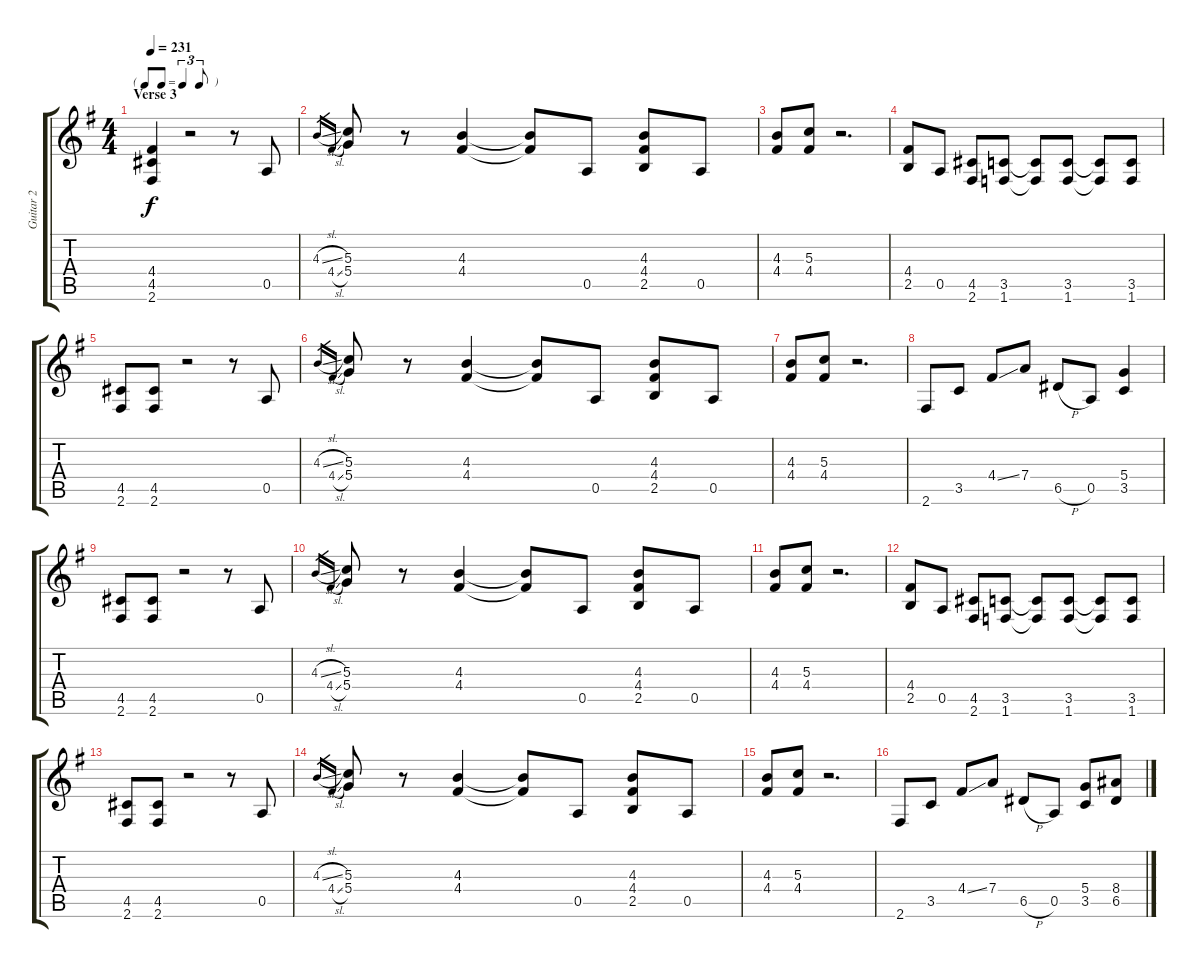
\track ("Guitar 2" "Guitar 2") {instrument distortionguitar}
\staff {score tabs}
\tuning (E4 B3 G3 D3 A2 E2) {hide}
\ts (4 4)
\tf triplet8th
\section ("" "Verse 3")
\tempo 231
\clef g2
\ks eminor
(4.4 4.5 2.6).4{dy f} r.2 r.8 0.5.8 |
4.3{sl}.16{gr} 4.4{sl}.16{gr} (5.3 5.4).8 r.8 (4.3 4.4).4 (4.3{t} 4.4{t}).8 0.5.8 (4.3 4.4 2.5).8 0.5.8 |
(4.3 4.4).8 (5.3 4.4).8 r.2{d} |
(4.4 2.5).8 0.5.8 (4.5 2.6).8 (3.5 1.6).8 (3.5{t} 1.6{t}).8 (3.5 1.6).8 (3.5{t} 1.6{t}).8 (3.5 1.6).8 |
(4.5 2.6).8 (4.5 2.6).8 r.2 r.8 0.5.8 |
4.3{sl}.16{gr} 4.4{sl}.16{gr} (5.3 5.4).8 r.8 (4.3 4.4).4 (4.3{t} 4.4{t}).8 0.5.8 (4.3 4.4 2.5).8 0.5.8 |
(4.3 4.4).8 (5.3 4.4).8 r.2{d} |
2.6.8 3.5.8 4.4{ss}.8 7.4.8 6.5{h}.8 0.5.8 (5.4 3.5).4 |
(4.5 2.6).8 (4.5 2.6).8 r.2 r.8 0.5.8 |
4.3{sl}.16{gr} 4.4{sl}.16{gr} (5.3 5.4).8 r.8 (4.3 4.4).4 (4.3{t} 4.4{t}).8 0.5.8 (4.3 4.4 2.5).8 0.5.8 |
(4.3 4.4).8 (5.3 4.4).8 r.2{d} |
(4.4 2.5).8 0.5.8 (4.5 2.6).8 (3.5 1.6).8 (3.5{t} 1.6{t}).8 (3.5 1.6).8 (3.5{t} 1.6{t}).8 (3.5 1.6).8 |
(4.5 2.6).8 (4.5 2.6).8 r.2 r.8 0.5.8 |
4.3{sl}.16{gr} 4.4{sl}.16{gr} (5.3 5.4).8 r.8 (4.3 4.4).4 (4.3{t} 4.4{t}).8 0.5.8 (4.3 4.4 2.5).8 0.5.8 |
(4.3 4.4).8 (5.3 4.4).8 r.2{d} |
2.6.8 3.5.8 4.4{ss}.8 7.4.8 6.5{h}.8 0.5.8 (5.4 3.5).8 (8.4 6.5).8
